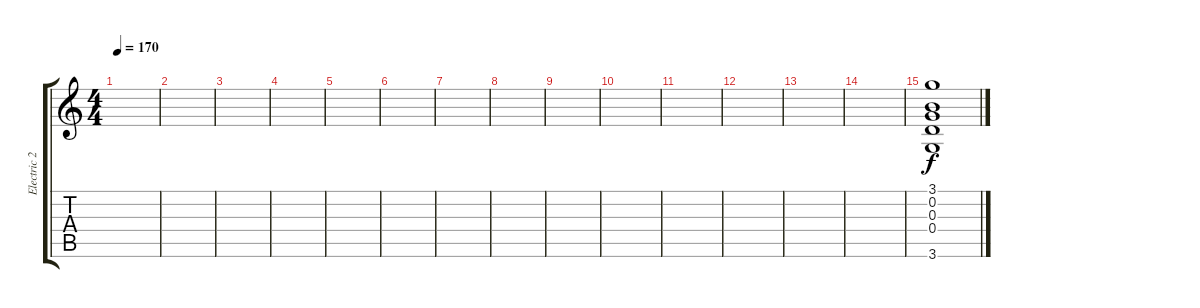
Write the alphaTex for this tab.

\track ("Electric 2" "Electric 2") {instrument electricguitarjazz}
\staff {score tabs}
\tuning (E4 B3 G3 D3 A2 E2) {hide}
\ts (4 4)
\tempo 170
\clef g2
\ks c
|
|
|
|
|
|
|
|
|
|
|
|
|
|
(3.1 0.2 0.3 0.4 3.6).1
